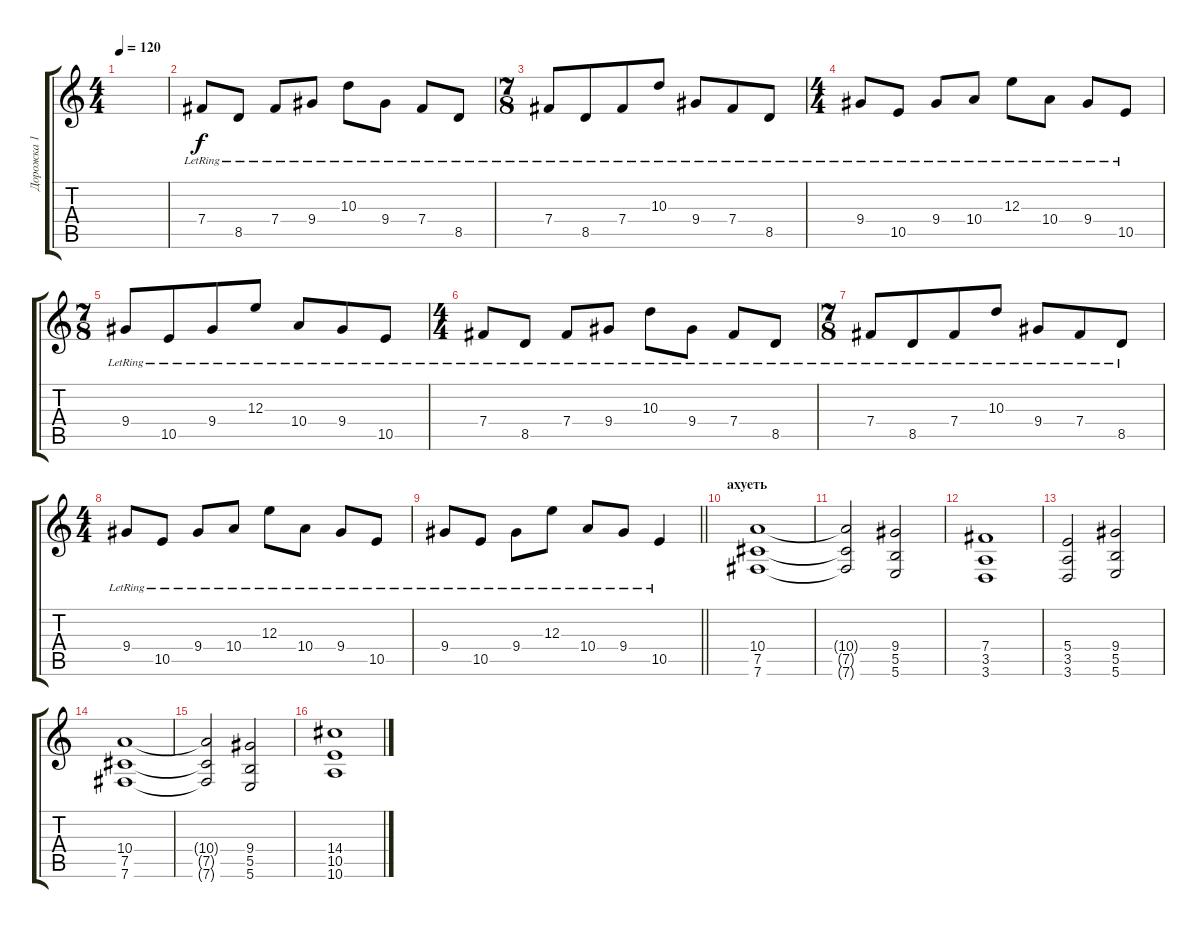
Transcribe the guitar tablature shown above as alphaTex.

\track ("Дорожка 1" "Дорожка 1") {instrument acousticguitarsteel}
\staff {score tabs}
\tuning (Db4 Ab3 E3 B2 Gb2 B1) {hide}
\ts (4 4)
\tempo 120
\clef g2
\ks c
|
7.4{lr}.8 8.5{lr}.8 7.4{lr}.8 9.4{lr}.8 10.3{lr}.8 9.4{lr}.8 7.4{lr}.8 8.5{lr}.8 |
\ts (7 8)
7.4{lr}.8 8.5{lr}.8 7.4{lr}.8 10.3{lr}.8 9.4{lr}.8 7.4{lr}.8 8.5{lr}.8 |
\ts (4 4)
9.4{lr}.8 10.5{lr}.8 9.4{lr}.8 10.4{lr}.8 12.3{lr}.8 10.4{lr}.8 9.4{lr}.8 10.5{lr}.8 |
\ts (7 8)
9.4{lr}.8 10.5{lr}.8 9.4{lr}.8 12.3{lr}.8 10.4{lr}.8 9.4{lr}.8 10.5{lr}.8 |
\ts (4 4)
7.4{lr}.8 8.5{lr}.8 7.4{lr}.8 9.4{lr}.8 10.3{lr}.8 9.4{lr}.8 7.4{lr}.8 8.5{lr}.8 |
\ts (7 8)
7.4{lr}.8 8.5{lr}.8 7.4{lr}.8 10.3{lr}.8 9.4{lr}.8 7.4{lr}.8 8.5{lr}.8 |
\ts (4 4)
9.4{lr}.8 10.5{lr}.8 9.4{lr}.8 10.4{lr}.8 12.3{lr}.8 10.4{lr}.8 9.4{lr}.8 10.5{lr}.8 |
\barLineRight lightlight
9.4{lr}.8 10.5{lr}.8 9.4{lr}.8 12.3{lr}.8 10.4{lr}.8 9.4{lr}.8 10.5{lr}.4 |
\section ("" "ахуеть")
(10.4 7.5 7.6).1{instrument distortionguitar} |
(10.4{t} 7.5{t} 7.6{t}).2 (9.4 5.5 5.6).2 |
(7.4 3.5 3.6).1 |
(5.4 3.5 3.6).2 (9.4 5.5 5.6).2 |
(10.4 7.5 7.6).1{instrument distortionguitar} |
(10.4{t} 7.5{t} 7.6{t}).2 (9.4 5.5 5.6).2 |
(14.4 10.5 10.6).1
